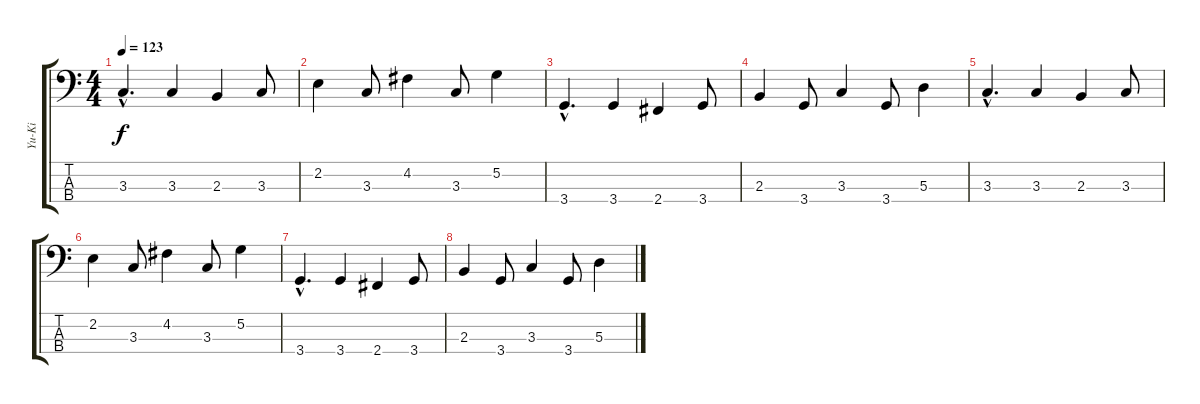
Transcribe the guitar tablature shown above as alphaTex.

\track ("Yu-Ki" "Yu-Ki") {instrument fretlessbass}
\staff {score tabs}
\tuning (G2 D2 A1 E1) {hide}
\ts (4 4)
\tempo 123
\clef f4
\ks c
3.3{hac}.4{d dy f} 3.3.4 2.3.4 3.3.8 |
2.2.4 3.3.8 4.2.4 3.3.8 5.2.4 |
3.4{hac}.4{d} 3.4.4 2.4.4 3.4.8 |
2.3.4 3.4.8 3.3.4 3.4.8 5.3.4 |
3.3{hac}.4{d} 3.3.4 2.3.4 3.3.8 |
2.2.4 3.3.8 4.2.4 3.3.8 5.2.4 |
3.4{hac}.4{d} 3.4.4 2.4.4 3.4.8 |
2.3.4 3.4.8 3.3.4 3.4.8 5.3.4
